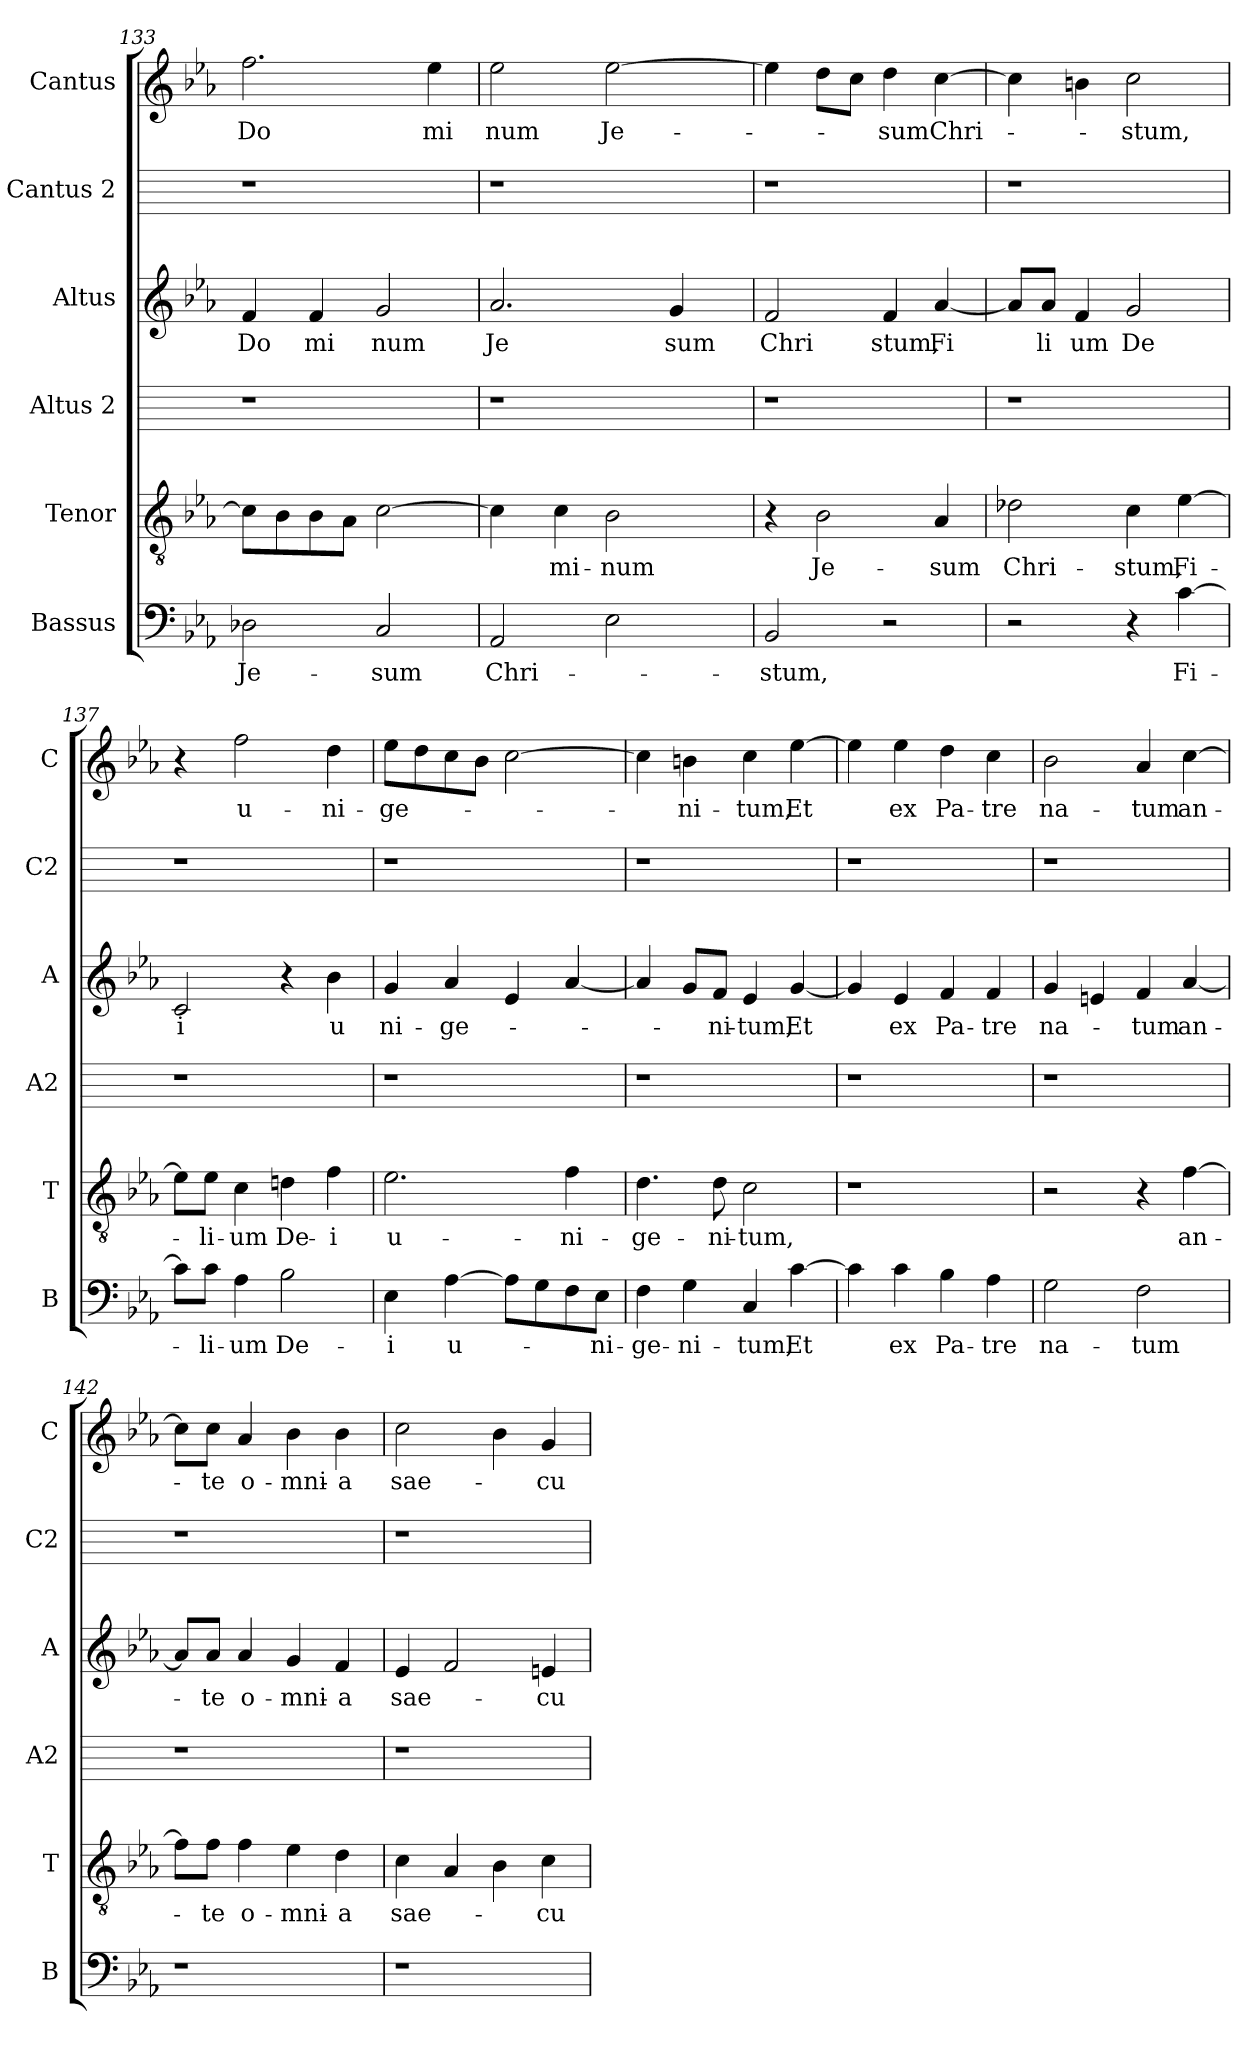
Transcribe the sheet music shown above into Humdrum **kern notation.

**kern	**text	**kern	**text	**kern	**kern	**text	**kern	**kern	**text
*part6	*part6	*part5	*part5	*part4	*part3	*part3	*part2	*part1	*part1
*staff6	*staff6	*staff5	*staff5	*staff4	*staff3	*staff3	*staff2	*staff1	*staff1
*I"Bassus	*	*I"Tenor	*	*I"Altus 2	*I"Altus	*	*I"Cantus 2	*I"Cantus	*
*I'B	*	*I'T	*	*I'A2	*I'A	*	*I'C2	*I'C	*
*clefF4	*	*clefGv2	*	*	*clefG2	*	*	*clefG2	*
*k[b-e-a-]	*	*k[b-e-a-]	*	*	*k[b-e-a-]	*	*	*k[b-e-a-]	*
*E-:	*	*E-:	*	*	*E-:	*	*	*E-:	*
=133	=133	=133	=133	=133	=133	=133	=133	=133	=133
!	!LO:LY:b:cj	!	!	!	!	!LO:LY:b:cj	!	!	!LO:LY:b:cj
2D-X\	Je-	8c\L]	.	1r	4f/	Do	1r	2.ff\	Do
.	.	8B-\	.	.	.	.	.	.	.
!	!	!	!	!	!	!LO:LY:b:cj	!	!	!
.	.	8B-\	.	.	4f/	mi	.	.	.
.	.	8A-\J	.	.	.	.	.	.	.
!	!LO:LY:b:cj	!	!	!	!	!LO:LY:b:cj	!	!	!
2C/	-sum	[<2c\	.	.	2g/	num	.	.	.
!	!	!	!	!	!	!	!	!	!LO:LY:b:cj
.	.	.	.	.	.	.	.	4ee-\	mi
!!LO:PB:g=z
=134	=134	=134	=134	=134	=134	=134	=134	=134	=134
!	!LO:LY:b	!	!	!	!	!LO:LY:b:cj	!	!	!LO:LY:b:cj
*	*	*^	*	*	*	*	*	*	*
2AA-/	Chri-	4c\]	32.ryy	.	1r	2.a-/	Je	1r	2ee-\	num
.	.	.	2ryy	.	.	.	.	.	.	.
!	!	!	!	!LO:LY:b:cj	!	!	!	!	!	!
.	.	4c\	.	mi-	.	.	.	.	.	.
!	!	!	!	!LO:LY:b:cj	!	!	!	!	!	!LO:LY:b:cj
2E-\	.	2B-\	.	-num	.	.	.	.	[>2ee-\	Je-
.	.	.	4ryy	.	.	.	.	.	.	.
!	!	!	!	!	!	!	!LO:LY:b:cj	!	!	!
.	.	.	.	.	.	4g/	sum	.	.	.
.	.	.	8ryy	.	.	.	.	.	.	.
.	.	.	16ryy	.	.	.	.	.	.	.
.	.	.	64ryy	.	.	.	.	.	.	.
=135	=135	=135	=135	=135	=135	=135	=135	=135	=135	=135
!	!LO:LY:b:cj	!	!	!	!	!	!LO:LY:b:cj	!	!	!
*	*	*v	*v	*	*	*	*	*	*	*
2BB-/	-stum,	4r	.	1r	2f/	Chri	1r	4ee-\]	.
!	!	!	!LO:LY:b:cj	!	!	!	!	!	!
.	.	2B-\	Je-	.	.	.	.	8dd\L	.
.	.	.	.	.	.	.	.	8cc\J	.
!	!	!	!	!	!	!LO:LY:b:cj	!	!	!LO:LY:b:cj
2r	.	.	.	.	4f/	stum,	.	4dd\	-sum
!	!	!	!LO:LY:b:cj	!	!	!LO:LY:b:cj	!	!	!LO:LY:b
.	.	4A-/	-sum	.	[<4a-/	Fi	.	[>4cc\	Chri-
=136	=136	=136	=136	=136	=136	=136	=136	=136	=136
!	!	!	!LO:LY:b:cj	!	!	!	!	!	!
2r	.	2d-X\	Chri-	1r	8a-/L]	.	1r	4cc\]	.
!	!	!	!	!	!	!LO:LY:b:cj	!	!	!
.	.	.	.	.	8a-/J	li	.	.	.
!	!	!	!	!	!	!LO:LY:b:cj	!	!	!
.	.	.	.	.	4f/	um	.	4bn\	.
!	!	!	!LO:LY:b:cj	!	!	!LO:LY:b:cj	!	!	!LO:LY:b:cj
4r	.	4c\	-stum,	.	2g/	De	.	2cc\	-stum,
!	!LO:LY:b:cj	!	!LO:LY:b:cj	!	!	!	!	!	!
[>4c\	Fi-	[>4e-\	Fi-	.	.	.	.	.	.
=137	=137	=137	=137	=137	=137	=137	=137	=137	=137
!	!	!	!	!	!	!LO:LY:b:cj	!	!	!
8c\L]	.	8e-\L]	.	1r	2c/	i	1r	4r	.
!	!LO:LY:b:cj	!	!LO:LY:b:cj	!	!	!	!	!	!
8c\J	-li-	8e-\J	-li-	.	.	.	.	.	.
!	!LO:LY:b:cj	!	!LO:LY:b:cj	!	!	!	!	!	!LO:LY:b:cj
4A-\	-um	4c\	-um	.	.	.	.	2ff\	u-
!	!LO:LY:b:cj	!	!LO:LY:b:cj	!	!	!	!	!	!
2B-\	De-	4dn\	De-	.	4r	.	.	.	.
!	!	!	!LO:LY:b:cj	!	!	!LO:LY:b:cj	!	!	!LO:LY:b:cj
.	.	4f\	-i	.	4b-\	u	.	4dd\	-ni-
!!LO:LB:g=z
=138	=138	=138	=138	=138	=138	=138	=138	=138	=138
!	!LO:LY:b:cj	!	!LO:LY:b:cj	!	!	!LO:LY:b:cj	!	!	!LO:LY:b:cj
4E-\	-i	2.e-\	u-	1r	4g/	ni-	1r	8ee-\L	-ge-
.	.	.	.	.	.	.	.	8dd\	.
!	!LO:LY:b:cj	!	!	!	!	!LO:LY:b:cj	!	!	!
[>4A-\	u-	.	.	.	4a-/	-ge-	.	8cc\	.
.	.	.	.	.	.	.	.	8b-\J	.
8A-\L]	.	.	.	.	4e-/	.	.	[>2cc\	.
8G\	.	.	.	.	.	.	.	.	.
!	!	!	!LO:LY:b:cj	!	!	!	!	!	!
8F\	.	4f\	-ni-	.	[<4a-/	.	.	.	.
!	!LO:LY:b:cj	!	!	!	!	!	!	!	!
8E-\J	-ni-	.	.	.	.	.	.	.	.
=139	=139	=139	=139	=139	=139	=139	=139	=139	=139
!	!LO:LY:b:cj	!	!LO:LY:b:cj	!	!	!	!	!	!
4F\	-ge-	4.d\	-ge-	1r	4a-/]	.	1r	4cc\]	.
!	!LO:LY:b:cj	!	!	!	!	!	!	!	!LO:LY:b:cj
4G\	-ni-	.	.	.	8g/L	.	.	4bn\	-ni-
!	!	!	!LO:LY:b:cj	!	!	!LO:LY:b:cj	!	!	!
.	.	8d\	-ni-	.	8f/J	-ni-	.	.	.
!	!LO:LY:b:cj	!	!LO:LY:b:cj	!	!	!LO:LY:b:cj	!	!	!LO:LY:b:cj
4C/	-tum,	2c\	-tum,	.	4e-/	-tum,	.	4cc\	-tum,
!	!LO:LY:b:cj	!	!	!	!	!LO:LY:b:cj	!	!	!LO:LY:b:cj
[>4c\	Et	.	.	.	[<4g/	Et	.	[>4ee-\	Et
=140	=140	=140	=140	=140	=140	=140	=140	=140	=140
4c\]	.	1r	.	1r	4g/]	.	1r	4ee-\]	.
!	!LO:LY:b:cj	!	!	!	!	!LO:LY:b:cj	!	!	!LO:LY:b:cj
4c\	ex	.	.	.	4e-/	ex	.	4ee-\	ex
!	!LO:LY:b:cj	!	!	!	!	!LO:LY:b:cj	!	!	!LO:LY:b:cj
4B-\	Pa-	.	.	.	4f/	Pa-	.	4dd\	Pa-
!	!LO:LY:b:cj	!	!	!	!	!LO:LY:b:cj	!	!	!LO:LY:b:cj
4A-\	-tre	.	.	.	4f/	-tre	.	4cc\	-tre
=141	=141	=141	=141	=141	=141	=141	=141	=141	=141
!	!LO:LY:b:cj	!	!	!	!	!LO:LY:b:cj	!	!	!LO:LY:b:cj
2G\	na-	2r	.	1r	4g/	na-	1r	2b-\	na-
.	.	.	.	.	4en/	.	.	.	.
!	!LO:LY:b:cj	!	!	!	!	!LO:LY:b:cj	!	!	!LO:LY:b:cj
2F\	-tum	4r	.	.	4f/	-tum	.	4a-/	-tum
!	!	!	!LO:LY:b:cj	!	!	!LO:LY:b:cj	!	!	!LO:LY:b:cj
.	.	[>4f\	an-	.	[>4a-/	an-	.	[<4cc\	an-
!!LO:LB:g=z
=142	=142	=142	=142	=142	=142	=142	=142	=142	=142
1r	.	8f\L]	.	1r	8a-/L]	.	1r	8cc\L]	.
!	!	!	!LO:LY:b:cj	!	!	!LO:LY:b:cj	!	!	!LO:LY:b:cj
.	.	8f\J	-te	.	8a-/J	-te	.	8cc\J	-te
!	!	!	!LO:LY:b:cj	!	!	!LO:LY:b:cj	!	!	!LO:LY:b:cj
.	.	4f\	o-	.	4a-/	o-	.	4a-/	o-
!	!	!	!LO:LY:b:cj	!	!	!LO:LY:b:cj	!	!	!LO:LY:b:cj
.	.	4e-\	-mni-	.	4g/	-mni-	.	4b-\	-mni-
!	!	!	!LO:LY:b:cj	!	!	!LO:LY:b:cj	!	!	!LO:LY:b:cj
.	.	4d\	-a	.	4f/	-a	.	4b-\	-a
=143	=143	=143	=143	=143	=143	=143	=143	=143	=143
!	!	!	!LO:LY:b	!	!	!LO:LY:b	!	!	!LO:LY:b
1r	.	4c\	sae-	1r	4e-/	sae-	1r	2cc\	sae-
.	.	4A-/	.	.	2f/	.	.	.	.
.	.	4B-\	.	.	.	.	.	4b-\	.
!	!	!	!LO:LY:b:cj	!	!	!LO:LY:b:cj	!	!	!LO:LY:b:cj
.	.	4c\	-cu-	.	4en/	-cu-	.	4g/	-cu-
=	=	=	=	=	=	=	=	=	=
*-	*-	*-	*-	*-	*-	*-	*-	*-	*-
